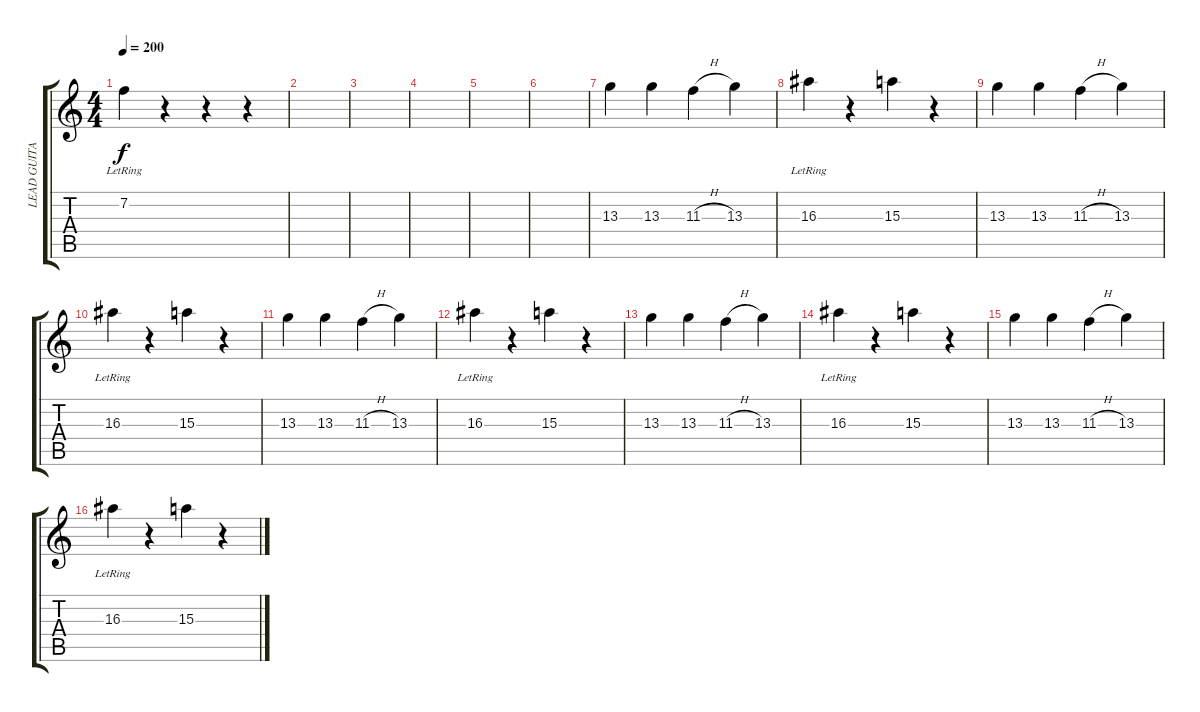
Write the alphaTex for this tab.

\track ("LEAD GUITAR" "LEAD GUITA") {instrument overdrivenguitar}
\staff {score tabs}
\tuning (Eb4 Bb3 Gb3 Db3 Ab2 Db2) {hide}
\ts (4 4)
\tempo 200
\clef g2
\ks c
7.2{lr}.4{dy f} r.4 r.4 r.4 |
|
|
|
|
|
13.3.4 13.3.4 11.3{h}.4 13.3.4 |
16.3{lr}.4 r.4 15.3.4 r.4 |
13.3.4 13.3.4 11.3{h}.4 13.3.4 |
16.3{lr}.4 r.4 15.3.4 r.4 |
13.3.4 13.3.4 11.3{h}.4 13.3.4 |
16.3{lr}.4 r.4 15.3.4 r.4 |
13.3.4 13.3.4 11.3{h}.4 13.3.4 |
16.3{lr}.4 r.4 15.3.4 r.4 |
13.3.4 13.3.4 11.3{h}.4 13.3.4 |
16.3{lr}.4 r.4 15.3.4 r.4
